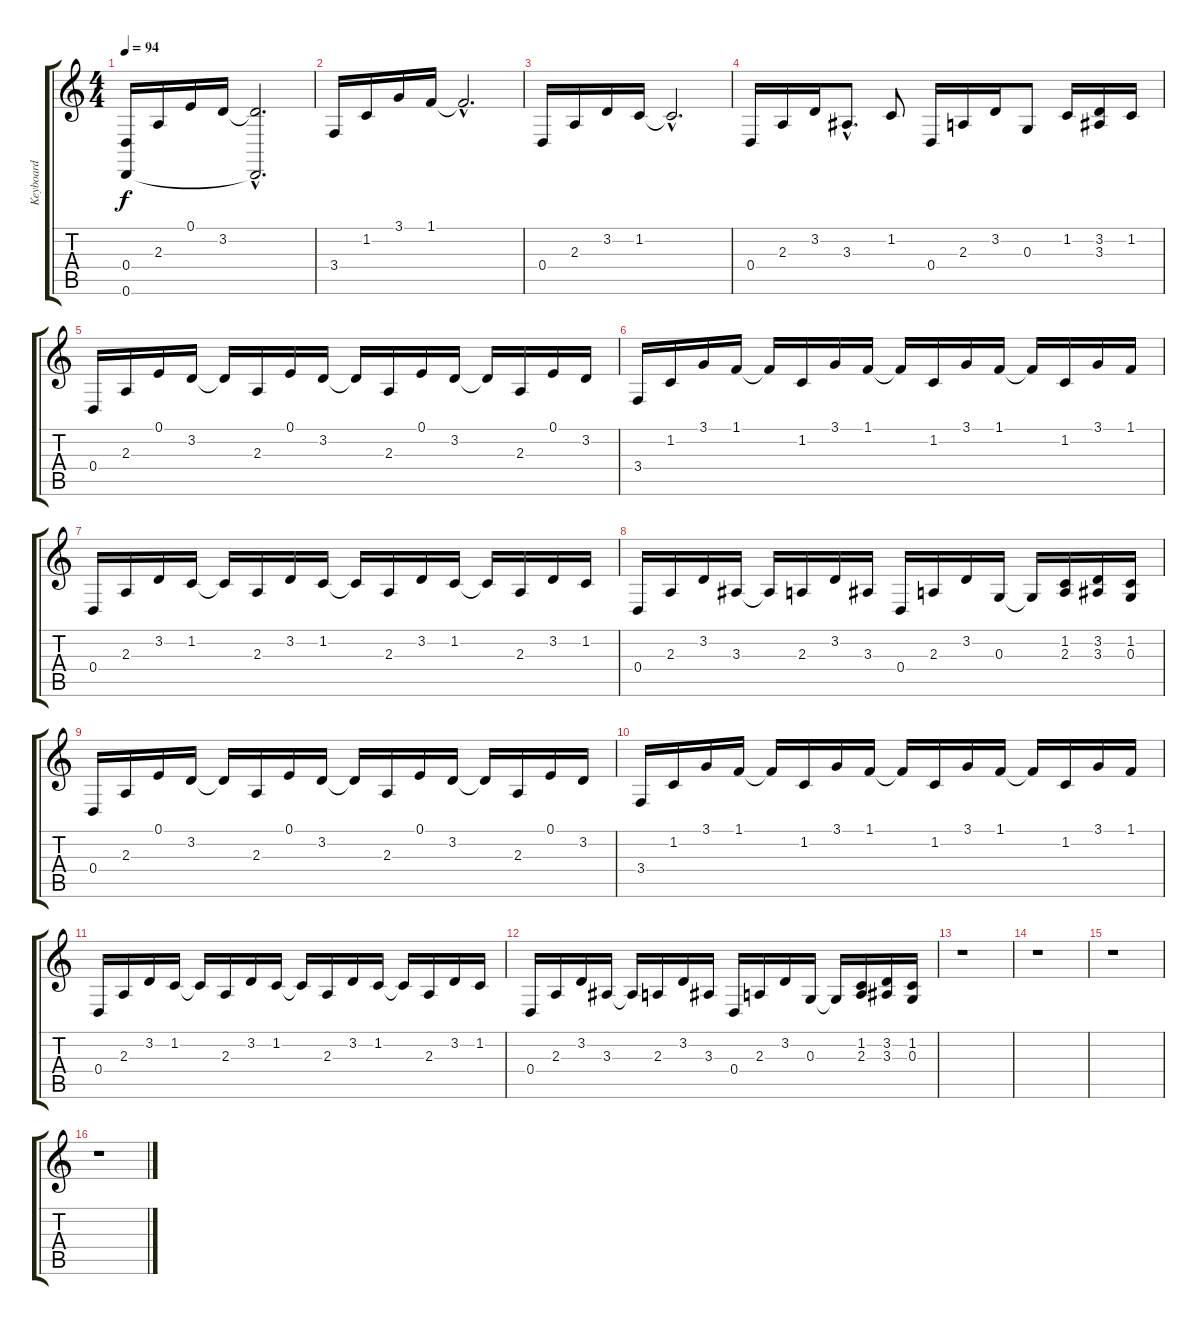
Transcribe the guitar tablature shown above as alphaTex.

\track ("Keyboard" "Keyboard") {instrument acousticgrandpiano}
\staff {score tabs}
\tuning (E4 B3 G3 D3 A2 D2) {hide}
\ts (4 4)
\tempo 94
\clef g2
\ks c
(0.4 0.6).16{dy f} 2.3.16 0.1.16 3.2.16 (3.2{hac t} 0.6{hac t}).2{d} |
3.4.16 1.2.16 3.1.16 1.1.16 1.1{hac t}.2{d} |
0.4.16 2.3.16 3.2.16 1.2.16 1.2{hac t}.2{d} |
0.4.16 2.3.16 3.2.16 3.3{hac}.8{d} 1.2.8 0.4.16 2.3.16 3.2.16 0.3.8 1.2.16 (3.2 3.3).16 1.2.16 |
0.4.16 2.3.16 0.1.16 3.2.16 3.2{t}.16 2.3.16 0.1.16 3.2.16 3.2{t}.16 2.3.16 0.1.16 3.2.16 3.2{t}.16 2.3.16 0.1.16 3.2.16 |
3.4.16 1.2.16 3.1.16 1.1.16 1.1{t}.16 1.2.16 3.1.16 1.1.16 1.1{t}.16 1.2.16 3.1.16 1.1.16 1.1{t}.16 1.2.16 3.1.16 1.1.16 |
0.4.16 2.3.16 3.2.16 1.2.16 1.2{t}.16 2.3.16 3.2.16 1.2.16 1.2{t}.16 2.3.16 3.2.16 1.2.16 1.2{t}.16 2.3.16 3.2.16 1.2.16 |
0.4.16 2.3.16 3.2.16 3.3.16 3.3{t}.16 2.3.16 3.2.16 3.3.16 0.4.16 2.3.16 3.2.16 0.3.16 0.3{t}.16 (1.2 2.3).16 (3.2 3.3).16 (1.2 0.3).16 |
0.4.16 2.3.16 0.1.16 3.2.16 3.2{t}.16 2.3.16 0.1.16 3.2.16 3.2{t}.16 2.3.16 0.1.16 3.2.16 3.2{t}.16 2.3.16 0.1.16 3.2.16 |
3.4.16 1.2.16 3.1.16 1.1.16 1.1{t}.16 1.2.16 3.1.16 1.1.16 1.1{t}.16 1.2.16 3.1.16 1.1.16 1.1{t}.16 1.2.16 3.1.16 1.1.16 |
0.4.16 2.3.16 3.2.16 1.2.16 1.2{t}.16 2.3.16 3.2.16 1.2.16 1.2{t}.16 2.3.16 3.2.16 1.2.16 1.2{t}.16 2.3.16 3.2.16 1.2.16 |
0.4.16 2.3.16 3.2.16 3.3.16 3.3{t}.16 2.3.16 3.2.16 3.3.16 0.4.16 2.3.16 3.2.16 0.3.16 0.3{t}.16 (1.2 2.3).16 (3.2 3.3).16 (1.2 0.3).16 |
r.1 |
r.1 |
r.1 |
r.1
